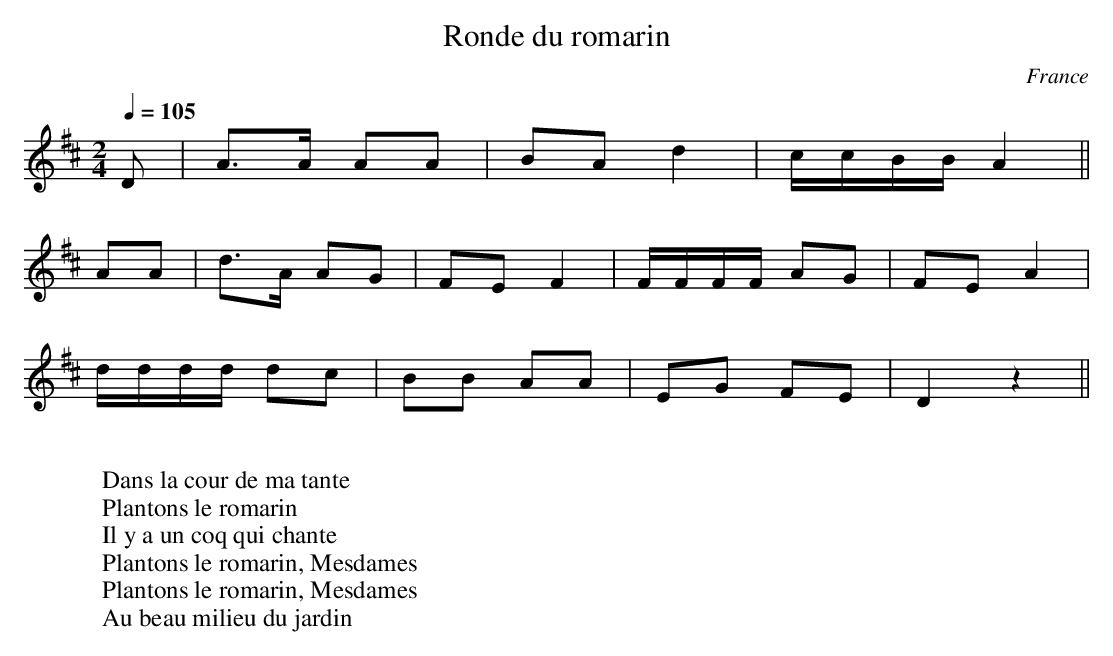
X:1
T:Ronde du romarin
O:France
M:2/4
L:1/8
Q:1/4=105
K:D
D|A>A AA|BA d2|c/2c/2B/2B/2 A2||
AA|d>A AG|FE F2|F/2F/2F/2F/2 AG|FE A2|
d/2d/2d/2d/2 dc|BB AA|EG FE|D2 z2||
W:
W:Dans la cour de ma tante
W:Plantons le romarin
W:Il y a un coq qui chante
W:Plantons le romarin, Mesdames
W:Plantons le romarin, Mesdames
W:Au beau milieu du jardin
